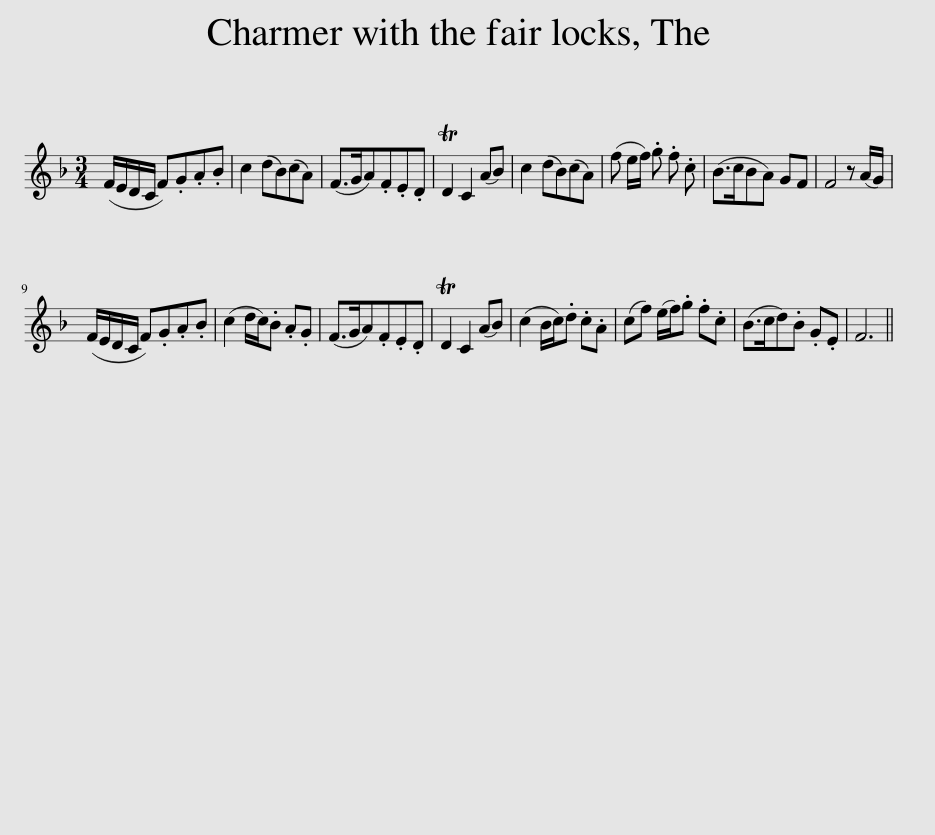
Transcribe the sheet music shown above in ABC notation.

X:1
L:1/8
M:3/4
I:linebreak $
K:F
V:1 treble
V:1
 (F/E/D/C/ F).G.A.B | c2 (dB)(cA) | (F>GA).F.E.D | TD2 C2 (AB) | c2 (dB)(cA) | %5
 (f e/f/) .g .f .c | (B>cBA) GF | F4 z (A/G/) |$ (F/E/D/C/ F).G.A.B | (c2 d/c/).B .A.G | %10
 (F>GA).F.E.D | TD2 C2 (AB) | (c2 B/c/).d .c.A | (cf) (e/f/).g .f.c | (B>cd).B .G.E | %15
 F6 || %16
